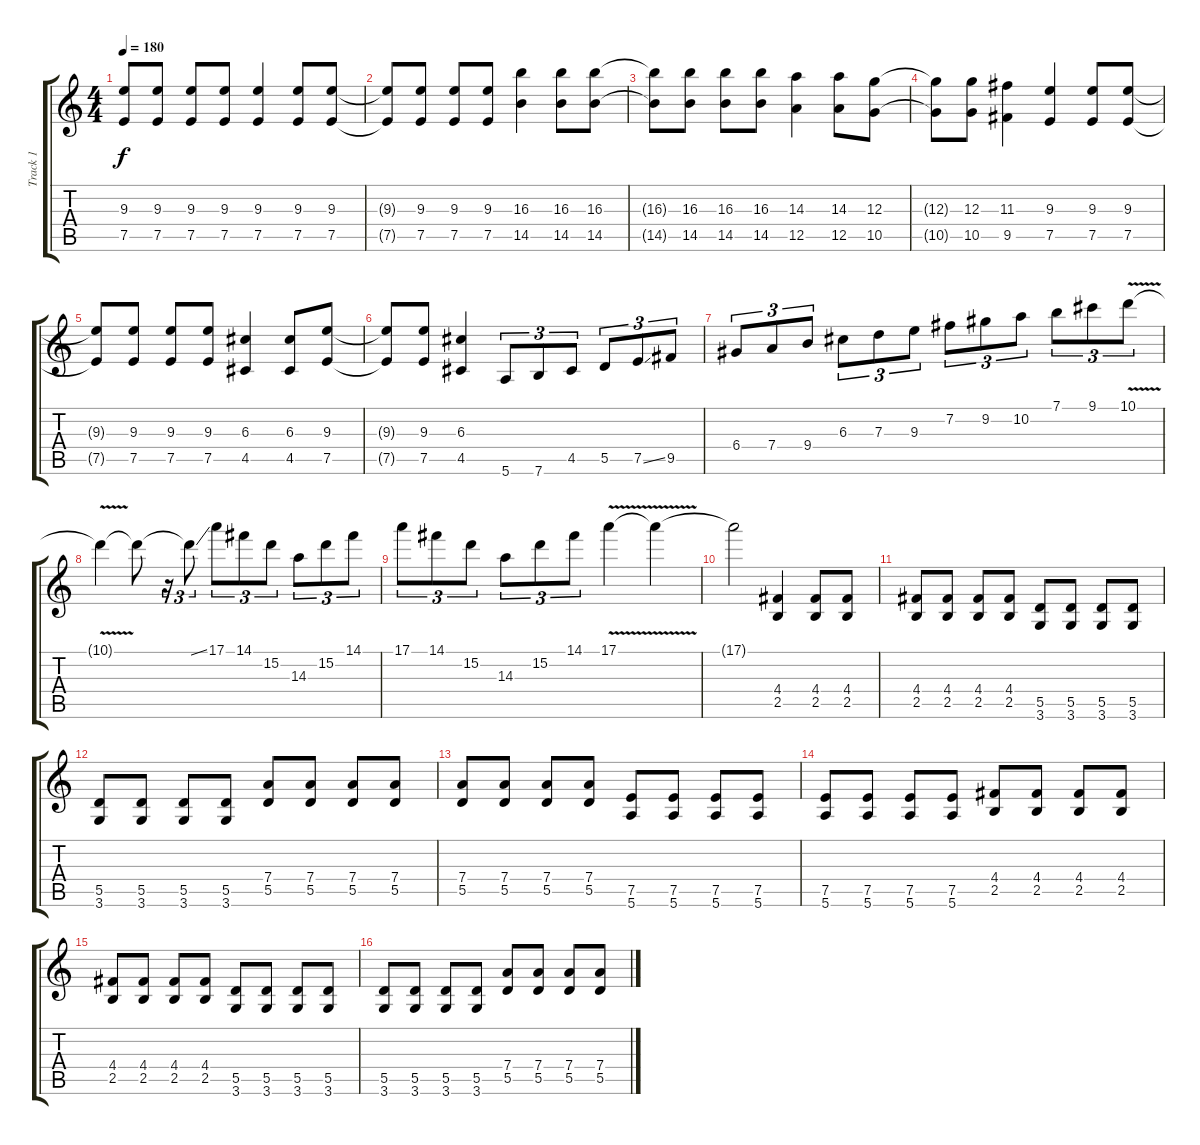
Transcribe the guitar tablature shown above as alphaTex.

\track ("Track 1" "Track 1") {instrument distortionguitar}
\staff {score tabs}
\tuning (E4 B3 G3 D3 A2 E2) {hide}
\ts (4 4)
\tempo 180
\clef g2
\ks c
(9.3{t} 7.5{t}).8{dy f} (9.3 7.5).8 (9.3 7.5).8 (9.3 7.5).8 (9.3 7.5).4 (9.3 7.5).8 (9.3 7.5).8 |
(9.3{t} 7.5{t}).8 (9.3 7.5).8 (9.3 7.5).8 (9.3 7.5).8 (16.3 14.5).4 (16.3 14.5).8 (16.3 14.5).8 |
(16.3{t} 14.5{t}).8 (16.3 14.5).8 (16.3 14.5).8 (16.3 14.5).8 (14.3 12.5).4 (14.3 12.5).8 (12.3 10.5).8 |
(12.3{t} 10.5{t}).8 (12.3 10.5).8 (11.3 9.5).4 (9.3 7.5).4 (9.3 7.5).8 (9.3 7.5).8 |
(9.3{t} 7.5{t}).8 (9.3 7.5).8 (9.3 7.5).8 (9.3 7.5).8 (6.3 4.5).4 (6.3 4.5).8 (9.3 7.5).8 |
(9.3{t} 7.5{t}).8 (9.3 7.5).8 (6.3 4.5).4 5.6.8{tu (3 2)} 7.6.8{tu (3 2)} 4.5.8{tu (3 2)} 5.5.8{tu (3 2)} 7.5{ss}.8{tu (3 2)} 9.5.8{tu (3 2)} |
6.4.8{tu (3 2)} 7.4.8{tu (3 2)} 9.4.8{tu (3 2)} 6.3.8{tu (3 2)} 7.3.8{tu (3 2)} 9.3.8{tu (3 2)} 7.2.8{tu (3 2)} 9.2.8{tu (3 2)} 10.2.8{tu (3 2)} 7.1.8{tu (3 2)} 9.1.8{tu (3 2)} 10.1{v}.8{tu (3 2)} |
10.1{t}.4 10.1{t}.8 r.16{tu (3 2)} 10.1{ss t}.8{tu (3 2)} 17.1.8{tu (3 2)} 14.1.8{tu (3 2)} 15.2.8{tu (3 2)} 14.3.8{tu (3 2)} 15.2.8{tu (3 2)} 14.1.8{tu (3 2)} |
17.1.8{tu (3 2)} 14.1.8{tu (3 2)} 15.2.8{tu (3 2)} 14.3.8{tu (3 2)} 15.2.8{tu (3 2)} 14.1.8{tu (3 2)} 17.1{v}.4 17.1{t}.4 |
17.1{t}.2 (4.4 2.5).4 (4.4 2.5).8 (4.4 2.5).8 |
(4.4 2.5).8 (4.4 2.5).8 (4.4 2.5).8 (4.4 2.5).8 (5.5 3.6).8 (5.5 3.6).8 (5.5 3.6).8 (5.5 3.6).8 |
(5.5 3.6).8 (5.5 3.6).8 (5.5 3.6).8 (5.5 3.6).8 (7.4 5.5).8 (7.4 5.5).8 (7.4 5.5).8 (7.4 5.5).8 |
(7.4 5.5).8 (7.4 5.5).8 (7.4 5.5).8 (7.4 5.5).8 (7.5 5.6).8 (7.5 5.6).8 (7.5 5.6).8 (7.5 5.6).8 |
(7.5 5.6).8 (7.5 5.6).8 (7.5 5.6).8 (7.5 5.6).8 (4.4 2.5).8 (4.4 2.5).8 (4.4 2.5).8 (4.4 2.5).8 |
(4.4 2.5).8 (4.4 2.5).8 (4.4 2.5).8 (4.4 2.5).8 (5.5 3.6).8 (5.5 3.6).8 (5.5 3.6).8 (5.5 3.6).8 |
(5.5 3.6).8 (5.5 3.6).8 (5.5 3.6).8 (5.5 3.6).8 (7.4 5.5).8 (7.4 5.5).8 (7.4 5.5).8 (7.4 5.5).8
